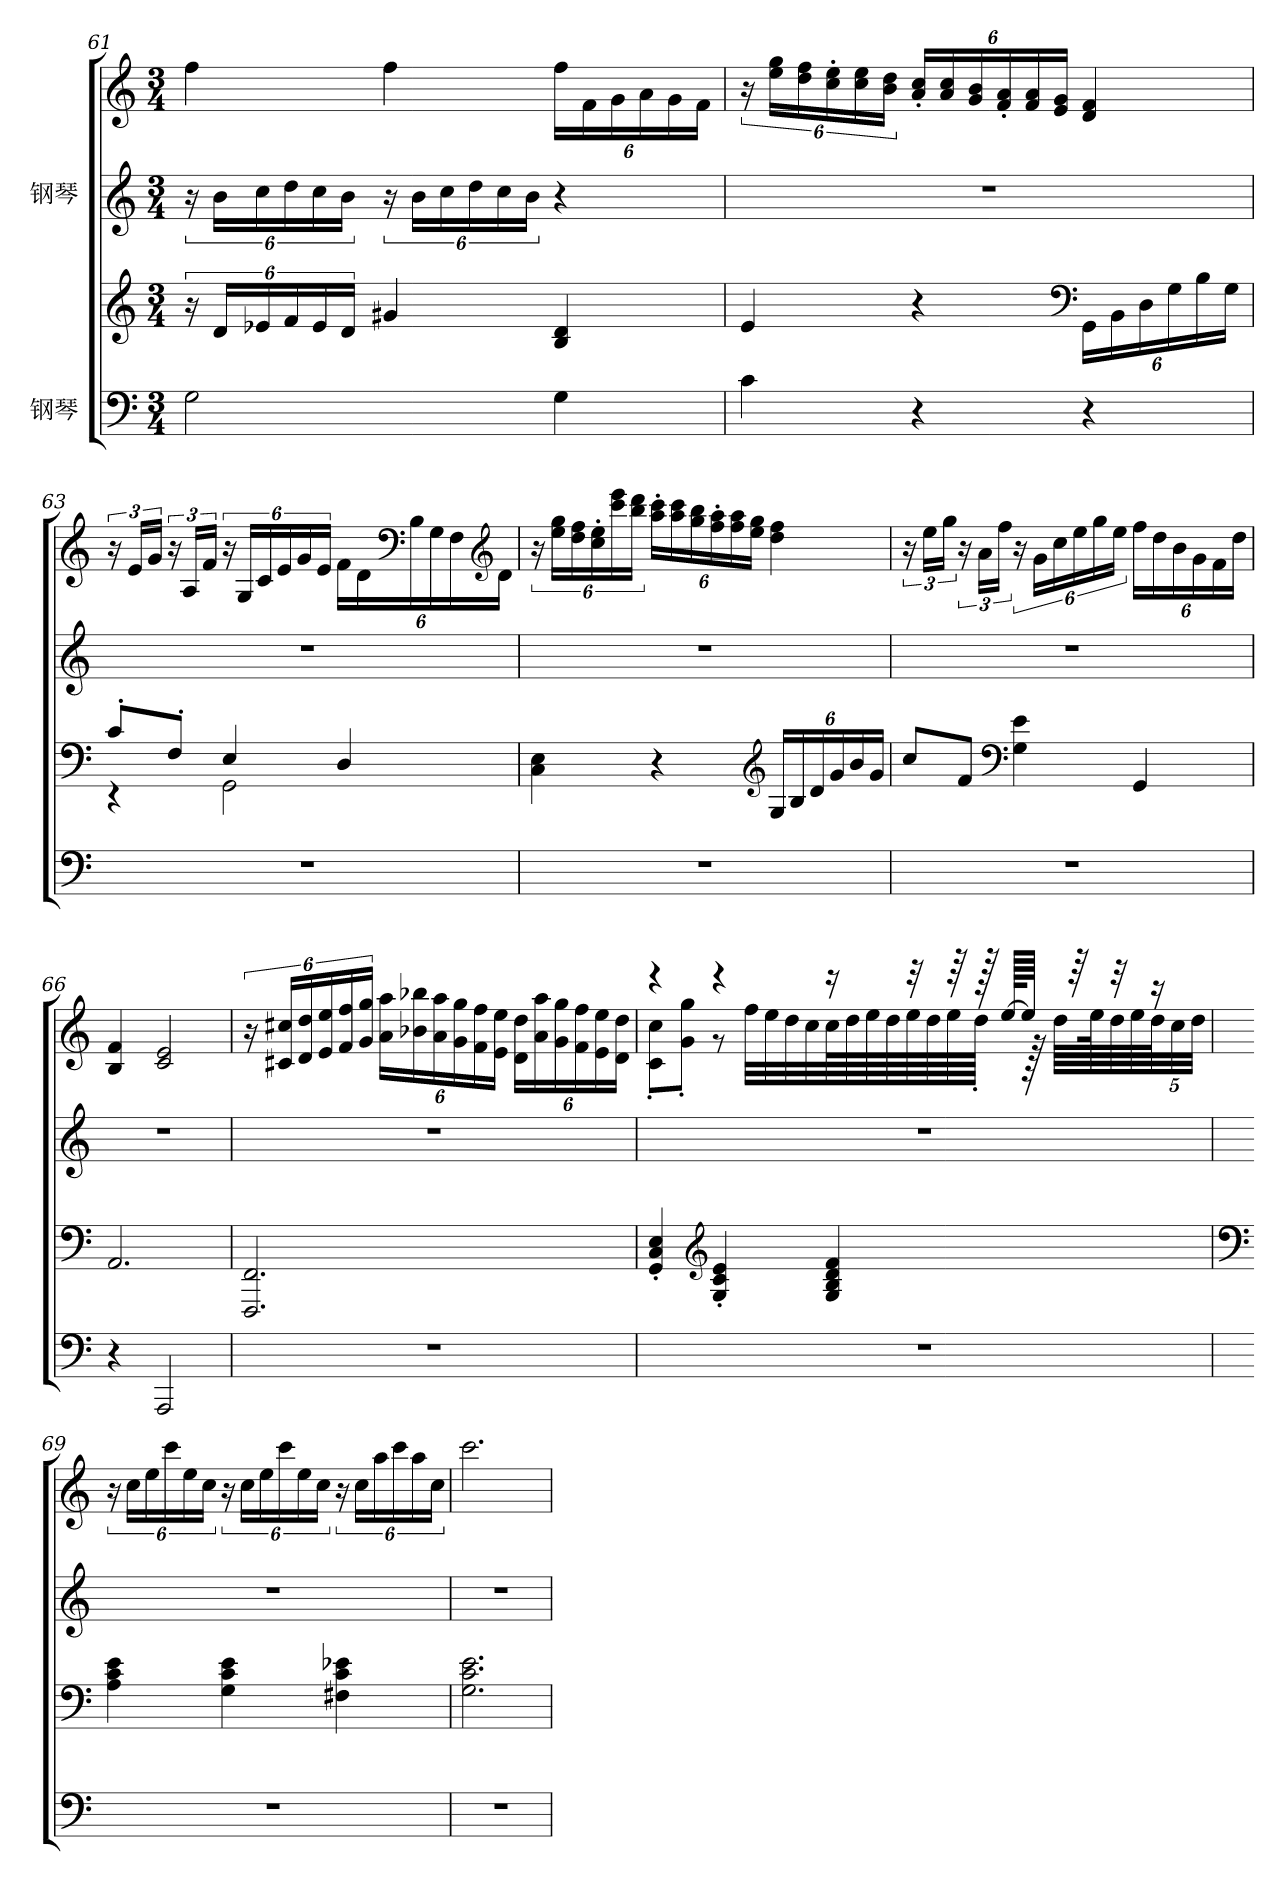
**kern	**kern	**kern	**kern
*part2	*part2	*part1	*part1
*staff4	*staff3	*staff2	*staff1
*I"钢琴	*	*I"钢琴	*
!!LO:LB:g=z
*clefF4	*clefG2	*clefG2	*clefG2
*k[]	*k[]	*k[]	*k[]
*M3/4	*M3/4	*M3/4	*M3/4
=61	=61	=61	=61
2G\	24r	24r	4ff\
.	24d/LL	24b\LL	.
.	24e-X/	24cc\	.
*	*Xbrackettup	*Xbrackettup	*
.	24f/	24dd\	.
.	24e-/	24cc\	.
.	24d/JJ	24b\JJ	.
*	*	*brackettup	*
.	4g#X/	24r	4ff\
.	.	24b\LL	.
.	.	24cc\	.
*	*	*Xbrackettup	*
.	.	24dd\	.
.	.	24cc\	.
.	.	24b\JJ	.
*	*	*	*Xbrackettup
4G\	4B/ 4d/	4r	24ff\LL
.	.	.	24f\
.	.	.	24g\
.	.	.	24a\
.	.	.	24g\
.	.	.	24f\JJ
=62	=62	=62	=62
*	*	*	*brackettup
4c\	4e/	2.r	24r
.	.	.	24ee\ 24gg\LL
.	.	.	24dd\ 24ff\
*	*	*	*Xbrackettup
.	.	.	24cc\' 24ee\'
.	.	.	24cc\ 24ee\
.	.	.	24b\ 24dd\JJ
4r	4r	.	24a/' 24cc/'LL
.	.	.	24a/ 24cc/
.	.	.	24g/ 24b/
.	.	.	24f/' 24a/'
.	.	.	24f/ 24a/
.	.	.	24e/ 24g/JJ
*	*clefF4	*	*
4r	24GG\LL	.	4d/ 4f/
.	24BB\	.	.
.	24D\	.	.
.	24G\	.	.
.	24B\	.	.
.	24G\JJ	.	.
!!LO:PB:g=z
=63	=63	=63	=63
*	*^	*	*
*	*	*	*	*brackettup
2.r	8c'/L	4r	2.r	24r
.	.	.	.	24e/LL
.	.	.	.	24g/JJ
.	8F'/J	.	.	24r
.	.	.	.	24A/LL
.	.	.	.	24f/JJ
.	4E/	2GG\	.	24r
.	.	.	.	24G/LL
.	.	.	.	24c/
*	*	*	*	*Xbrackettup
.	.	.	.	24e/
.	.	.	.	24g/
.	.	.	.	24e/JJ
.	4D/	.	.	24f\LL
.	.	.	.	24d\
*	*	*	*	*clefF4
.	.	.	.	24B\
.	.	.	.	24G\
.	.	.	.	24F\
*	*	*	*	*clefG2
.	.	.	.	24d\JJ
*	*v	*v	*	*
=64	=64	=64	=64
*	*	*	*brackettup
2.r	4C\ 4E\	2.r	24r
.	.	.	24ee\ 24gg\LL
.	.	.	24dd\ 24ff\
*	*	*	*Xbrackettup
.	.	.	24cc\' 24ee\'
.	.	.	24ccc\ 24eee\
.	.	.	24bb\ 24ddd\JJ
.	4r	.	24aa\' 24ccc\'LL
.	.	.	24aa\ 24ccc\
.	.	.	24gg\ 24bb\
.	.	.	24ff\' 24aa\'
.	.	.	24ff\ 24aa\
.	.	.	24ee\ 24gg\JJ
*	*clefG2	*	*
.	24G/LL	.	4dd\ 4ff\
.	24B/	.	.
.	24d/	.	.
.	24g/	.	.
.	24b/	.	.
.	24g/JJ	.	.
!!LO:LB:g=z
=65	=65	=65	=65
*	*	*	*brackettup
2.r	8cc/L	2.r	24r
.	.	.	24ee\LL
.	.	.	24gg\JJ
.	8f/J	.	24r
.	.	.	24a\LL
.	.	.	24ff\JJ
*	*clefF4	*	*
.	4G\ 4e\	.	24r
.	.	.	24g\LL
.	.	.	24cc\
*	*	*	*Xbrackettup
.	.	.	24ee\
.	.	.	24gg\
.	.	.	24ee\JJ
.	4GG/	.	24ff\LL
.	.	.	24dd\
.	.	.	24b\
.	.	.	24g\
.	.	.	24f\
.	.	.	24dd\JJ
=66	=66	=66	=66
4r	2.AA/	2.r	4B/ 4f/
2AAA/	.	.	2c/ 2e/
=67	=67	=67	=67
*	*	*	*brackettup
2.r	2.FFF/ 2.FF/	2.r	24r
.	.	.	24c#X/ 24cc#X/LL
.	.	.	24d/ 24dd/
*	*	*	*Xbrackettup
.	.	.	24e/ 24ee/
.	.	.	24f/ 24ff/
.	.	.	24g/ 24gg/JJ
.	.	.	24a\ 24aa\LL
.	.	.	24b-X\ 24bb-X\
.	.	.	24a\ 24aa\
.	.	.	24g\ 24gg\
.	.	.	24f\ 24ff\
.	.	.	24e\ 24ee\JJ
.	.	.	24d\ 24dd\LL
.	.	.	24a\ 24aa\
.	.	.	24g\ 24gg\
.	.	.	24f\ 24ff\
.	.	.	24e\ 24ee\
.	.	.	24d\ 24dd\JJ
!!LO:LB:g=z
=68	=68	=68	=68
*	*	*	*^
2.r	4GG/' 4C/' 4E/'	2.r	4r	8c\' 8cc\'L
.	.	.	.	8g\' 8gg\'J
*	*clefG2	*	*	*
.	4G/' 4c/' 4e/'	.	4r	8r
.	.	.	.	32ff\LLL
.	.	.	.	32ee\
.	.	.	.	32dd\
.	.	.	.	32cc\
.	4G/ 4B/ 4d/ 4f/	.	16r	64cc\L
.	.	.	.	64dd\
.	.	.	.	64ee\
.	.	.	.	64dd\
.	.	.	32r	64ee\
.	.	.	.	64dd\
.	.	.	64r	64ee\
.	.	.	128r	64dd'\JJJJ
.	.	.	[128ee/KLLLL	.
.	.	.	64ee/JJJJ]	128r
.	.	.	.	64dd\LLLL
.	.	.	64r	.
.	.	.	.	128ee\K
.	.	.	32r	64dd\
.	.	.	.	64ee\
.	.	.	16r	80dd\J
.	.	.	.	40cc\
.	.	.	.	40dd\JJJ
*	*	*	*v	*v
!!LO:PB:g=z
=69	=69	=69	=69
*	*clefF4	*	*
*	*	*	*brackettup
2.r	4A\ 4c\ 4e\	2.r	24r
.	.	.	24cc\LL
.	.	.	24ee\
*	*	*	*Xbrackettup
.	.	.	24ccc\
.	.	.	24ee\
.	.	.	24cc\JJ
*	*	*	*brackettup
.	4G\ 4c\ 4e\	.	24r
.	.	.	24cc\LL
.	.	.	24ee\
*	*	*	*Xbrackettup
.	.	.	24ccc\
.	.	.	24ee\
.	.	.	24cc\JJ
*	*	*	*brackettup
.	4F#X\ 4c\ 4e-X\	.	24r
.	.	.	24cc\LL
.	.	.	24aa\
*	*	*	*Xbrackettup
.	.	.	24ccc\
.	.	.	24aa\
.	.	.	24cc\JJ
=70	=70	=70	=70
2.r	2.G\ 2.c\ 2.e\	2.r	2.ccc\
=	=	=	=
*-	*-	*-	*-
